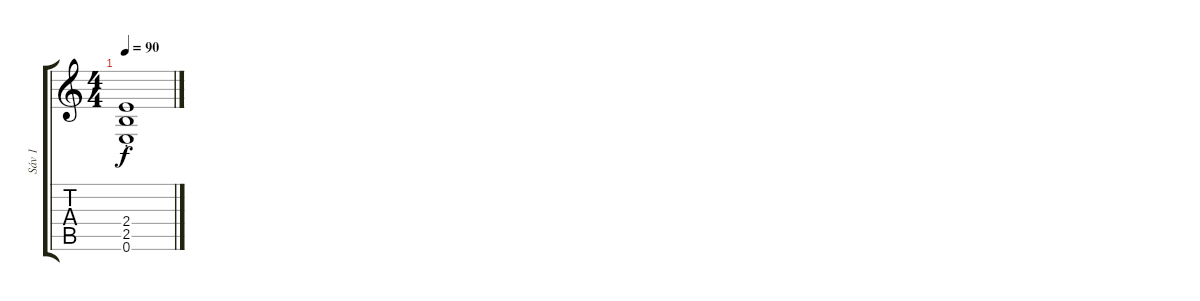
\track ("Sáv 1" "Sáv 1") {instrument distortionguitar}
\staff {score tabs}
\tuning (E4 B3 G3 D3 A2 E2) {hide}
\ts (4 4)
\tempo 90
\clef g2
\ks c
(2.4{st} 2.5{st} 0.6{st}).1{dy f}
